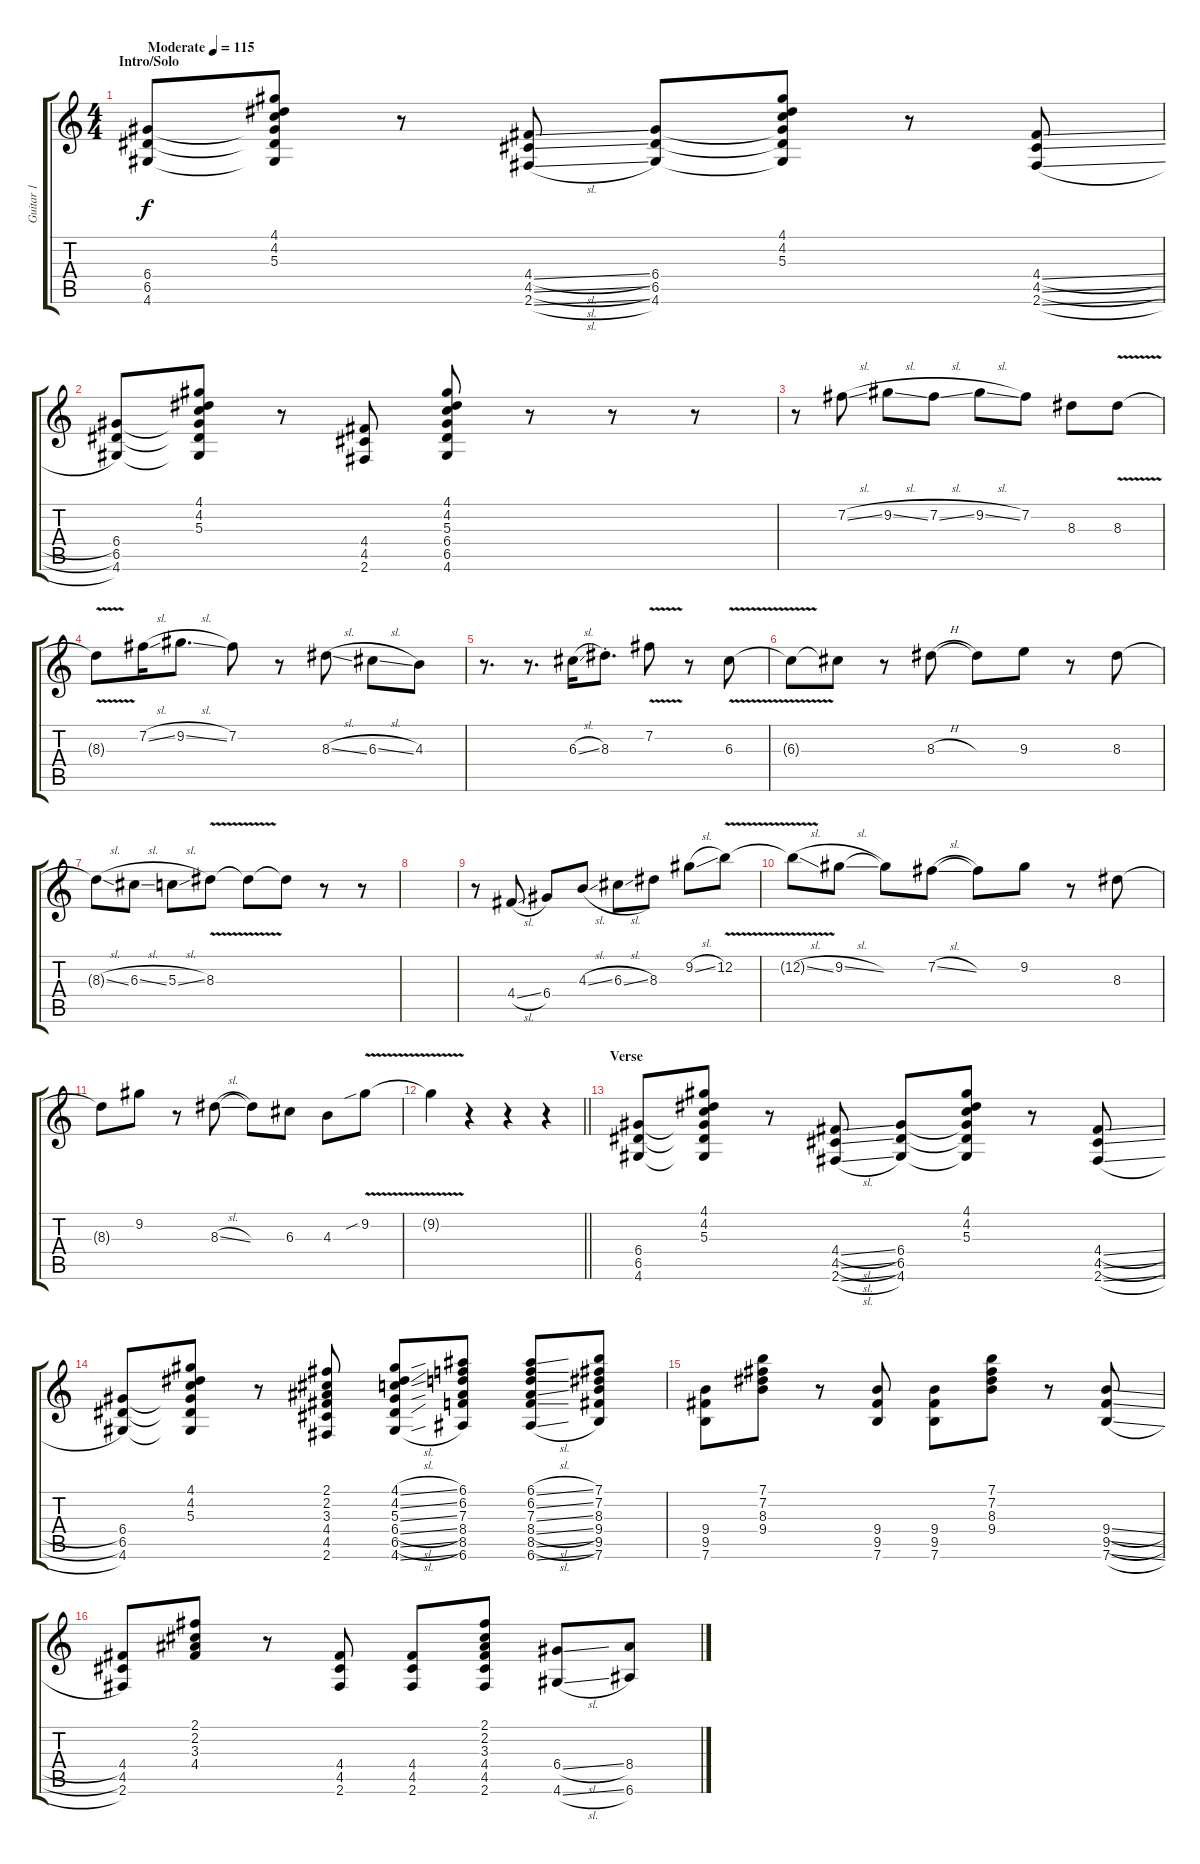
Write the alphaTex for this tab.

\track ("Guitar 1" "Guitar 1") {instrument overdrivenguitar}
\staff {score tabs}
\tuning (E4 B3 G3 D3 A2 E2) {hide}
\ts (4 4)
\section ("" "Intro/Solo")
\tempo (115 "Moderate")
\clef g2
\ks c
(6.4 6.5 4.6).8{dy f instrument overdrivenguitar} (4.1 4.2 5.3 6.4{t} 6.5{t} 4.6{t}).8 r.8 (4.4{sl} 4.5{sl} 2.6{sl}).8 (6.4 6.5 4.6).8 (4.1 4.2 5.3 6.4{t} 6.5{t} 4.6{t}).8 r.8 (4.4{sl} 4.5{sl} 2.6{sl}).8 |
(6.4 6.5 4.6).8 (4.1 4.2 5.3 6.4{t} 6.5{t} 4.6{t}).8 r.8 (4.4 4.5 2.6).8 (4.1 4.2 5.3 6.4 6.5 4.6).8 r.8 r.8 r.8 |
r.8 7.2{sl}.8 9.2{sl}.8 7.2{sl}.8 9.2{sl}.8 7.2.8 8.3.8 8.3{v}.8 |
8.3{t}.8 7.2{sl}.16 9.2{sl}.8{d} 7.2.8 r.8 8.3{sl}.8 6.3{sl}.8 4.3.8 |
r.8{d} r.8{d} 6.3{sl}.16 8.3{st}.8{d} 7.2{v}.8 r.8 6.3{v}.8 |
6.3{t}.8 6.3{t}.8 r.8 8.3{h}.8 8.3{t}.8 9.3.8 r.8 8.3.8 |
8.3{sl t}.8 6.3{sl}.8 5.3{sl}.8 8.3{v}.8 8.3{t}.8 8.3{t}.8 r.8 r.8 |
|
r.8 4.4{sl}.8 6.4.8 4.3{sl}.8 6.3{sl}.8 8.3.8 9.2{sl}.8 12.2{v}.8 |
12.2{sl t}.8 9.2{sl}.8 9.2{t}.8 7.2{sl}.8 7.2{t}.8 9.2.8 r.8 8.3.8 |
8.3{t}.8 9.2.8 r.8 8.3{sl}.8 8.3{t}.8 6.3.8 4.3.8 9.2{v sib}.8 |
\barLineRight lightlight
9.2{t}.4 r.4 r.4 r.4 |
\section ("" "Verse")
(6.4 6.5 4.6).8 (4.1 4.2 5.3 6.4{t} 6.5{t} 4.6{t}).8 r.8 (4.4{sl} 4.5{sl} 2.6{sl}).8 (6.4 6.5 4.6).8 (4.1 4.2 5.3 6.4{t} 6.5{t} 4.6{t}).8 r.8 (4.4{sl} 4.5{sl} 2.6{sl}).8 |
(6.4 6.5 4.6).8 (4.1 4.2 5.3 6.4{t} 6.5{t} 4.6{t}).8 r.8 (2.1 2.2 3.3 4.4 4.5 2.6).8 (4.1{sl} 4.2{sl} 5.3{sl} 6.4{sl} 6.5{sl} 4.6{sl}).8 (6.1 6.2 7.3 8.4 8.5 6.6).8 (6.1{sl} 6.2{sl} 7.3{sl} 8.4{sl} 8.5{sl} 6.6{sl}).8 (7.1 7.2 8.3 9.4 9.5 7.6).8 |
(9.4 9.5 7.6).8 (7.1 7.2 8.3 9.4).8 r.8 (9.4 9.5 7.6).8 (9.4 9.5 7.6).8 (7.1 7.2 8.3 9.4).8 r.8 (9.4{sl} 9.5{sl} 7.6{sl}).8 |
(4.4 4.5 2.6).8 (2.1 2.2 3.3 4.4).8 r.8 (4.4 4.5 2.6).8 (4.4 4.5 2.6).8 (2.1 2.2 3.3 4.4 4.5 2.6).8 (6.4{sl} 4.6{sl}).8 (8.4{sl} 6.6{sl}).8
